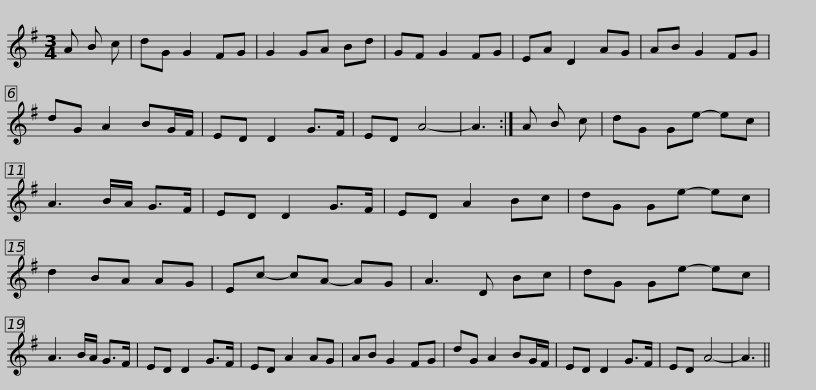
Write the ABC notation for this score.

X:1
L:1/8
M:3/4
I:linebreak $
K:G
V:1 treble
V:1
 A B c | dG G2 FG | G2 GA Bd | GF G2 FG | EA D2 AG | %5
 AB G2 FG | dG A2 BG/F/ | ED D2 G>F | ED A4- |$ A3 :| %10
 A B c | dG Ge- ec | A3 B/A/ G>F | ED D2 G>F | ED A2 Bc | %15
 dG Ge- ec | d2 BA AG |$ Ec- cA- AG | A3 D Bc | dG Ge- ec | %20
 A3 B/A/ G>F | ED D2 G>F | ED A2 AG | AB G2 FG | dG A2 BG/F/ |$ %25
 ED D2 G>F | ED A4- | A3 || %28
